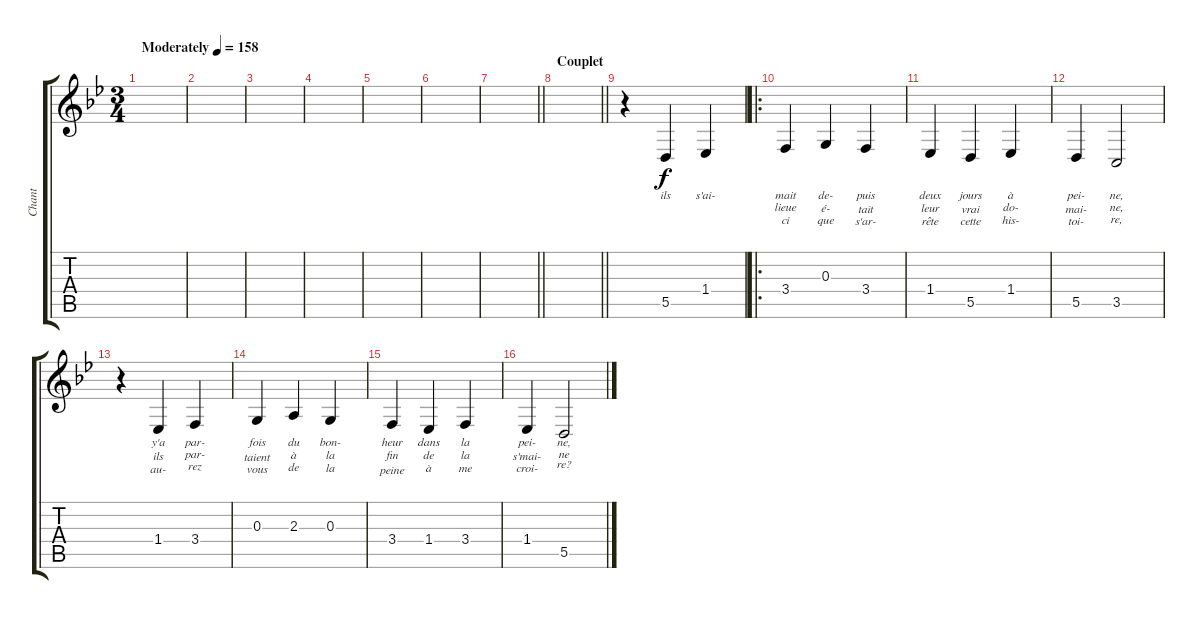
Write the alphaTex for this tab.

\track ("Chant" "Chant") {instrument vibraphone}
\staff {score tabs}
\tuning (E4 B3 G3 D3 A2 E2) {hide}
\ts (3 4)
\tempo (158 "Moderately")
\clef g2
\ks bb
|
|
|
|
|
|
\barLineRight lightlight
|
\section ("" "Couplet")
\barLineRight lightlight
|
r.4 5.5.4{lyrics (0 "ils") lyrics (1 "") lyrics (2 "") lyrics (3 "") lyrics (4 "")} 1.4.4{lyrics (0 "s'ai-") lyrics (1 "") lyrics (2 "") lyrics (3 "") lyrics (4 "")} |
\ro
3.4.4{lyrics (0 "mait") lyrics (1 "lieue") lyrics (2 "ci") lyrics (3 "") lyrics (4 "")} 0.3.4{lyrics (0 "de-") lyrics (1 "é-") lyrics (2 "que") lyrics (3 "") lyrics (4 "")} 3.4.4{lyrics (0 "puis") lyrics (1 "tait") lyrics (2 "s'ar-") lyrics (3 "") lyrics (4 "")} |
1.4.4{lyrics (0 "deux") lyrics (1 "leur") lyrics (2 "rête") lyrics (3 "") lyrics (4 "")} 5.5.4{lyrics (0 "jours") lyrics (1 "vrai") lyrics (2 "cette") lyrics (3 "") lyrics (4 "")} 1.4.4{lyrics (0 "à") lyrics (1 "do-") lyrics (2 "his-") lyrics (3 "") lyrics (4 "")} |
5.5.4{lyrics (0 "pei-") lyrics (1 "mai-") lyrics (2 "toi-") lyrics (3 "") lyrics (4 "")} 3.5.2{lyrics (0 "ne,") lyrics (1 "ne,") lyrics (2 "re,") lyrics (3 "") lyrics (4 "")} |
r.4 1.4.4{lyrics (0 "y'a") lyrics (1 "ils") lyrics (2 "au-") lyrics (3 "") lyrics (4 "")} 3.4.4{lyrics (0 "par-") lyrics (1 "par-") lyrics (2 "rez") lyrics (3 "") lyrics (4 "")} |
0.3.4{lyrics (0 "fois") lyrics (1 "taient") lyrics (2 "vous") lyrics (3 "") lyrics (4 "")} 2.3.4{lyrics (0 "du") lyrics (1 "à") lyrics (2 "de") lyrics (3 "") lyrics (4 "")} 0.3.4{lyrics (0 "bon-") lyrics (1 "la") lyrics (2 "la") lyrics (3 "") lyrics (4 "")} |
3.4.4{lyrics (0 "heur") lyrics (1 "fin") lyrics (2 "peine") lyrics (3 "") lyrics (4 "")} 1.4.4{lyrics (0 "dans") lyrics (1 "de") lyrics (2 "à") lyrics (3 "") lyrics (4 "")} 3.4.4{lyrics (0 "la") lyrics (1 "la") lyrics (2 "me") lyrics (3 "") lyrics (4 "")} |
1.4.4{lyrics (0 "pei-") lyrics (1 "s'mai-") lyrics (2 "croi-") lyrics (3 "") lyrics (4 "")} 5.5.2{lyrics (0 "ne,") lyrics (1 "ne") lyrics (2 "re?") lyrics (3 "") lyrics (4 "")}
